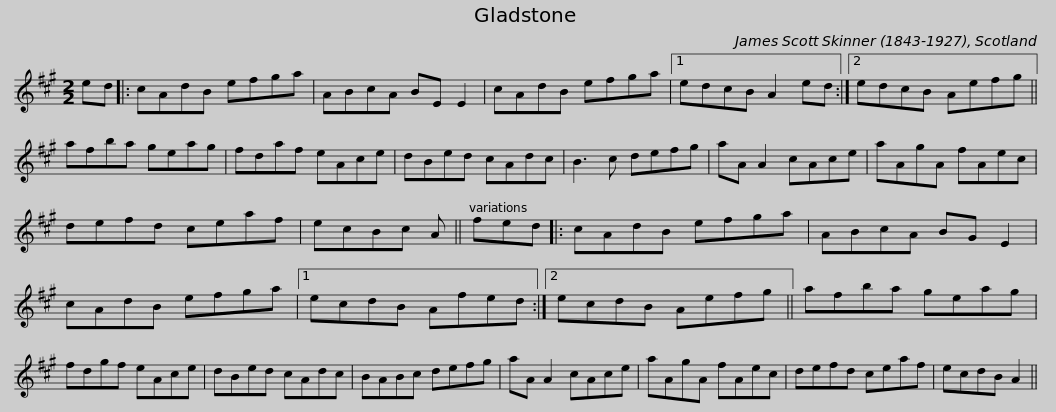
X:1
L:1/8
M:2/2
I:linebreak $
K:A
V:1 treble
V:1
 ed |: cAdB efga | ABcA BE E2 | cAdB efga |1 edcB A2 ed :|2 %5
 edcB Aefg ||$ afba geag | fdaf eAce | dBed cAdc | B3 c defg | %10
 aA A2 cAce |$ aAgA fAec | defd ceaf | ecBc A || fed |: %15
 cAdB efga | ABcA BG E2 |$ cAdB efga |1 ecdB Afed :|2 ecdB Aefg || %20
 afba geag | fdgf eAce |$ dBed cAdc | BABc defg | aA A2 cAce | %25
 aAgA fAec | defd ceaf | ecdB A2 || %28
